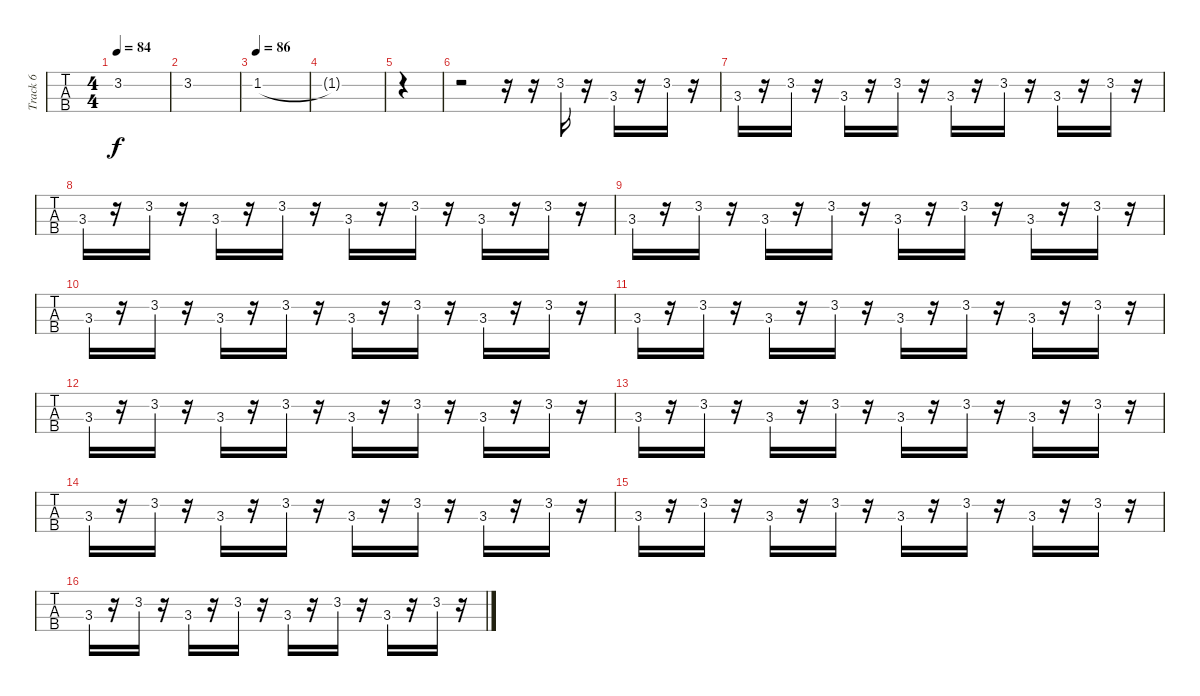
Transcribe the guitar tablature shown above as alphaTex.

\track ("Track 6" "Track 6") {instrument electricbassfinger}
\staff {tabs}
\tuning (G2 D2 A1 E1) {hide}
\ts (4 4)
\tempo 84
\clef f4
\ks c
3.2.1{dy f} |
3.2.1 |
\tempo 86
1.2.1 |
1.2{t}.1 |
|
r.2 r.16{volume 2} r.16 3.2.16{volume 2} r.16 3.3.16{volume 3} r.16 3.2.16{volume 3} r.16 |
3.3.16{volume 3} r.16 3.2.16{volume 3} r.16 3.3.16{volume 4} r.16 3.2.16{volume 4} r.16 3.3.16{volume 4} r.16 3.2.16{volume 4} r.16 3.3.16{volume 4} r.16 3.2.16{volume 5} r.16 |
3.3.16{volume 5} r.16 3.2.16{volume 5} r.16 3.3.16{volume 5} r.16 3.2.16{volume 6} r.16 3.3.16{volume 6} r.16 3.2.16{volume 6} r.16 3.3.16{volume 6} r.16 3.2.16{volume 6} r.16 |
3.3.16{volume 7} r.16 3.2.16{volume 7} r.16 3.3.16{volume 7} r.16 3.2.16{volume 7} r.16 3.3.16{volume 8} r.16 3.2.16{volume 8} r.16 3.3.16{volume 8} r.16 3.2.16{volume 8} r.16 |
3.3.16{volume 8} r.16 3.2.16{volume 9} r.16 3.3.16{volume 9} r.16 3.2.16{volume 9} r.16 3.3.16{volume 9} r.16 3.2.16{volume 10} r.16 3.3.16{volume 10} r.16 3.2.16{volume 10} r.16 |
3.3.16{volume 10} r.16 3.2.16{volume 10} r.16 3.3.16{volume 11} r.16 3.2.16{volume 11} r.16 3.3.16{volume 11} r.16 3.2.16{volume 12} r.16 3.3.16{volume 12} r.16 3.2.16{volume 12} r.16 |
3.3.16{volume 12} r.16 3.2.16{volume 13} r.16 3.3.16{volume 13} r.16 3.2.16{volume 13} r.16 3.3.16{volume 14} r.16 3.2.16{volume 14} r.16 3.3.16{volume 14} r.16 3.2.16{volume 14} r.16 |
3.3.16{volume 15} r.16 3.2.16{volume 15} r.16 3.3.16{volume 15} r.16 3.2.16{volume 16} r.16 3.3.16{volume 16} r.16 3.2.16 r.16 3.3.16 r.16 3.2.16 r.16 |
3.3.16 r.16 3.2.16 r.16 3.3.16 r.16 3.2.16 r.16 3.3.16 r.16 3.2.16 r.16 3.3.16 r.16 3.2.16 r.16 |
3.3.16 r.16 3.2.16 r.16 3.3.16 r.16 3.2.16 r.16 3.3.16 r.16 3.2.16 r.16 3.3.16 r.16 3.2.16 r.16 |
3.3.16 r.16 3.2.16 r.16 3.3.16 r.16 3.2.16 r.16 3.3.16 r.16 3.2.16 r.16 3.3.16 r.16 3.2.16 r.16
